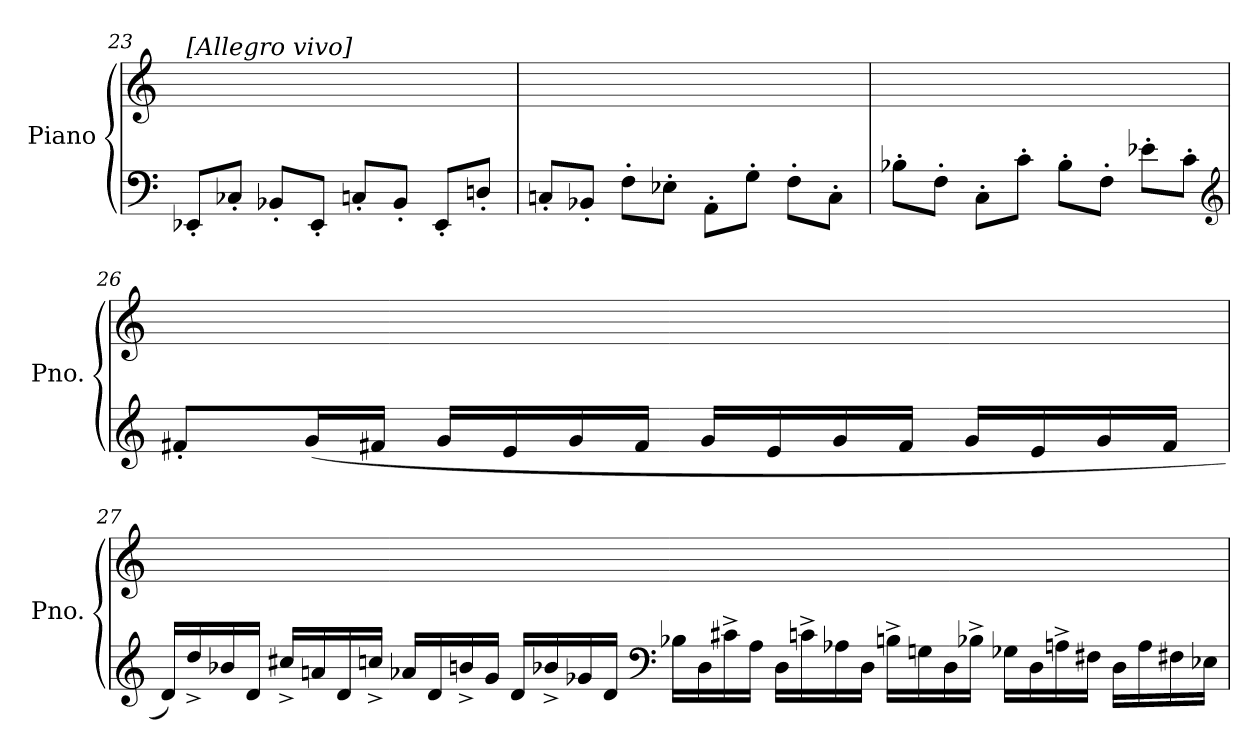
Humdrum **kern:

**kern	**kern
*part1	*part1
*staff2	*staff1
*I"Piano	*
*I'Pno.	*
*clefF4	*clefG2
*k[]	*k[]
=23	=23
!	!LO:TX:a:B:t=[Allegro vivo]
8EE-X'L	16ryy
.	16ryy
8C-X'J	16ryy
.	16ryy
8BB-X'L	16ryy
.	16ryy
8EE-'J	16ryy
.	16ryy
8Cn'L	16ryy
.	16ryy
8BB-'J	16ryy
.	16ryy
8EE-'L	16ryy
.	16ryy
8Dn'J	16ryy
.	16ryy
=24	=24
8Cn'L	16ryy
.	16ryy
8BB-X'J	16ryy
.	16ryy
8F'L	16ryy
.	16ryy
8E-X'J	16ryy
.	16ryy
8AA'L	16ryy
.	16ryy
8G'J	16ryy
.	16ryy
8F'L	16ryy
.	16ryy
8C'J	16ryy
.	16ryy
=25	=25
8B-X'L	16ryy
.	16ryy
8F'J	16ryy
.	16ryy
8C'L	16ryy
.	16ryy
8c'J	16ryy
.	16ryy
8B-'L	16ryy
.	16ryy
8F'J	16ryy
.	16ryy
8e-X'L	16ryy
.	16ryy
8c'J	16ryy
.	16ryy
*clefG2	*
=26	=26
8f#X'L	16ryy
.	16ryy
(16gL	16ryy
16f#XJJ	16ryy
16gLL	16ryy
16e	16ryy
16g	16ryy
16f#JJ	16ryy
16gLL	16ryy
16e	16ryy
16g	16ryy
16f#JJ	16ryy
16gLL	16ryy
16e	16ryy
16g	8ryy
16f#JJ	.
=27	=27
16dLL)	8ryy
16dd^i	.
16b-X	8ryy
16dJJ	.
16cc#X^LL	8ryy
16an	.
16d	8ryy
16ccn^JJ	.
16a-XLL	8ryy
16d	.
16bn^	8ryy
16gJJ	.
16dLL	8ryy
16b-X^	.
16g-X	8ryy
16dJJ	.
*clefF4	*
16B-XLL	8ryy
16D	.
16c#X^	8ryy
16AJJ	.
16DLL	8ryy
16cn^	.
16A-X	8ryy
16DJJ	.
16Bn^LL	8ryy
16Gn	.
16D	8ryy
16B-X^JJ	.
16G-XLL	8ryy
16D	.
16An^	8ryy
16F#XJJ	.
16DLL	8ryy
16A	.
16F#X	8ryy
16E-XJJ	.
=	=
*-	*-
